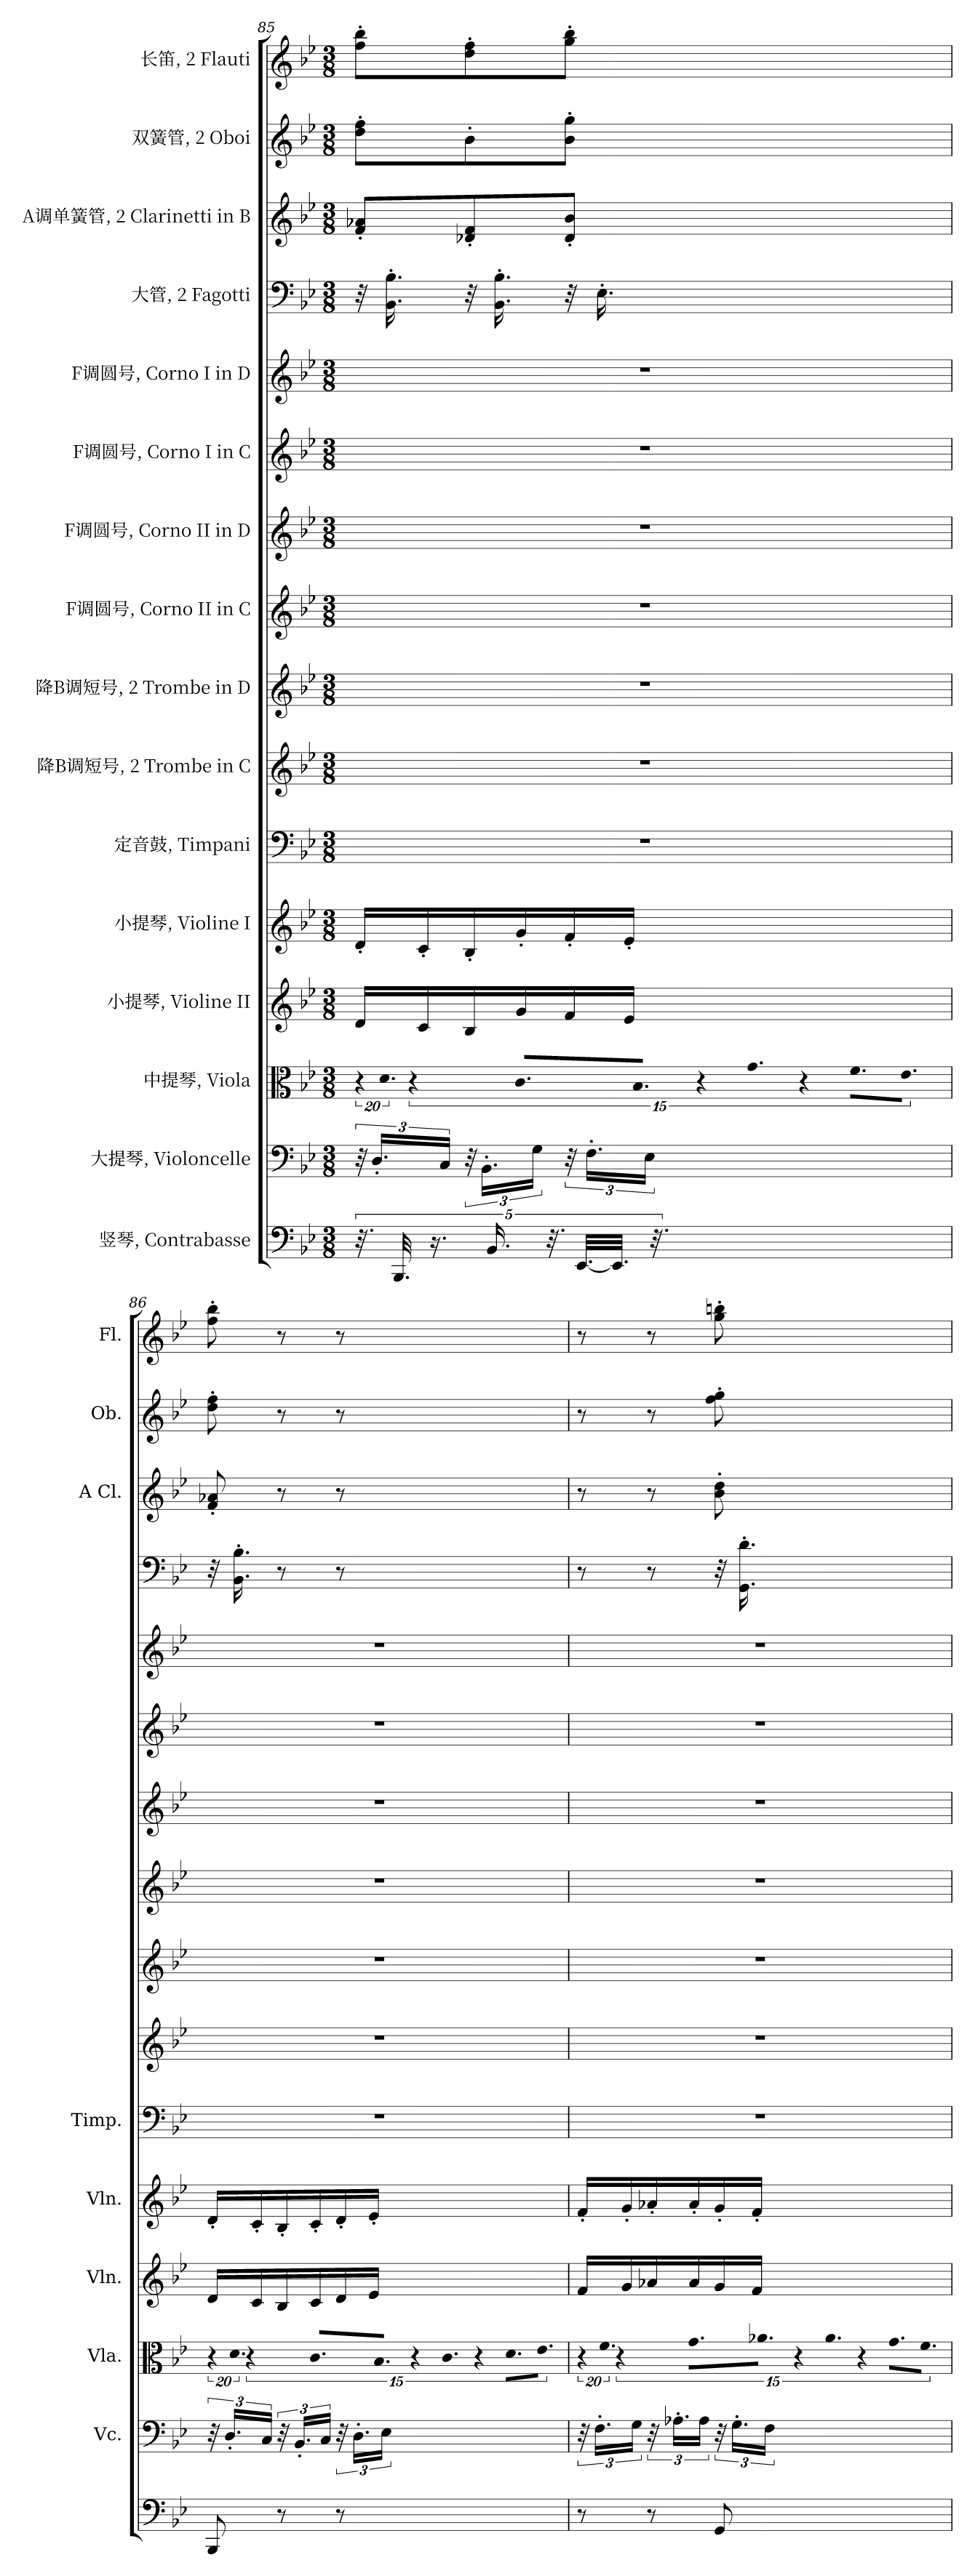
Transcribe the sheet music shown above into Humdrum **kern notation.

**kern	**kern	**kern	**kern	**kern	**kern	**kern	**kern	**kern	**kern	**kern	**kern	**kern	**kern	**kern	**kern
*part16	*part15	*part14	*part13	*part12	*part11	*part10	*part9	*part8	*part7	*part6	*part5	*part4	*part3	*part2	*part1
*staff16	*staff15	*staff14	*staff13	*staff12	*staff11	*staff10	*staff9	*staff8	*staff7	*staff6	*staff5	*staff4	*staff3	*staff2	*staff1
*I"竖琴, Contrabasse	*I"大提琴, Violoncelle	*I"中提琴, Viola	*I"小提琴, Violine II	*I"小提琴, Violine I	*I"定音鼓, Timpani	*I"降B调短号, 2 Trombe in C	*I"降B调短号, 2 Trombe in D	*I"F调圆号, Corno II in C	*I"F调圆号, Corno II in D	*I"F调圆号, Corno I in C	*I"F调圆号, Corno I in D	*I"大管, 2 Fagotti	*I"A调单簧管, 2 Clarinetti in B	*I"双簧管, 2 Oboi	*I"长笛, 2 Flauti
*	*I'Vc.	*I'Vla.	*I'Vln.	*I'Vln.	*I'Timp.	*	*	*	*	*	*	*	*I'A Cl.	*I'Ob.	*I'Fl.
*clefF4	*clefF4	*clefC3	*clefG2	*clefG2	*clefF4	*clefG2	*clefG2	*clefG2	*clefG2	*clefG2	*clefG2	*clefF4	*clefG2	*clefG2	*clefG2
*	*	*	*	*	*	*ITrd1c2	*ITrd1c2	*ITrd4c7	*ITrd4c7	*ITrd4c7	*ITrd4c7	*	*ITrd2c3	*	*
*k[b-e-]	*k[b-e-]	*k[b-e-]	*k[b-e-]	*k[b-e-]	*k[b-e-]	*k[b-e-a-d-]	*k[b-e-a-d-]	*k[b-e-a-]	*k[b-e-a-]	*k[b-e-a-]	*k[b-e-a-]	*k[b-e-]	*k[f#]	*k[b-e-]	*k[b-e-]
*M3/8	*M3/8	*M3/8	*M3/8	*M3/8	*M3/8	*M3/8	*M3/8	*M3/8	*M3/8	*M3/8	*M3/8	*M3/8	*M3/8	*M3/8	*M3/8
*MM117	*MM117	*MM117	*MM117	*MM117	*MM117	*MM117	*MM117	*MM117	*MM117	*MM117	*MM117	*MM117	*MM117	*MM117	*MM117
=85	=85	=85	=85	=85	=85	=85	=85	=85	=85	=85	=85	=85	=85	=85	=85
!	!	!LO:N:vis=64.	!	!	!	!	!	!	!	!	!	!	!	!	!
40.r	48r	640%17r	16d/LL	16d'/LL	4.r	4.r	4.r	4.r	4.r	4.r	4.r	32r	8d/' 8fn/'L	8dd\' 8ff\'L	8ff\' 8bb-\'L
.	24.D'/LL	.	.	.	.	.	.	.	.	.	.	.	.	.	.
!	!	!LO:N:vis=32.	!	!	!	!	!	!	!	!	!	!	!	!	!
.	.	640%17d\	.	.	.	.	.	.	.	.	.	.	.	.	.
.	.	.	.	.	.	.	.	.	.	.	.	16.BB-\' 16.B-\'	.	.	.
40.BBB-/	.	.	.	.	.	.	.	.	.	.	.	.	.	.	.
.	.	1920ryy	.	.	.	.	.	.	.	.	.	.	.	.	.
!	!	!LO:N:vis=64.	!	!	!	!	!	!	!	!	!	!	!	!	!
.	.	640%17r	.	.	.	.	.	.	.	.	.	.	.	.	.
.	.	.	16c/	16c'/	.	.	.	.	.	.	.	.	.	.	.
20.r	.	.	.	.	.	.	.	.	.	.	.	.	.	.	.
!	!	!LO:N:vis=32.	!	!	!	!	!	!	!	!	!	!	!	!	!
.	.	1920%103c/LLL	.	.	.	.	.	.	.	.	.	.	.	.	.
.	24C/JJ	.	.	.	.	.	.	.	.	.	.	.	.	.	.
*	*	*	*	*	*	*	*	*	*	*	*	*	*	*	*MM130
.	48r	.	16B-/	16B-'/	.	.	.	.	.	.	.	32r	8B-X/' 8d/'	8b-'\	8dd\' 8ff\'
!	!	!LO:N:vis=32.	!	!	!	!	!	!	!	!	!	!	!	!	!
.	.	1920%103B-/JJJ	.	.	.	.	.	.	.	.	.	.	.	.	.
.	24.BB-'\LL	.	.	.	.	.	.	.	.	.	.	.	.	.	.
20.BB-/	.	.	.	.	.	.	.	.	.	.	.	.	.	.	.
.	.	.	.	.	.	.	.	.	.	.	.	16.BB-\' 16.B-\'	.	.	.
!	!	!LO:N:vis=64.	!	!	!	!	!	!	!	!	!	!	!	!	!
.	.	640%17r	16g/	16g'/	.	.	.	.	.	.	.	.	.	.	.
.	24G\JJ	.	.	.	.	.	.	.	.	.	.	.	.	.	.
!	!	!LO:N:vis=32.	!	!	!	!	!	!	!	!	!	!	!	!	!
.	.	640%17g\	.	.	.	.	.	.	.	.	.	.	.	.	.
40.r	.	.	.	.	.	.	.	.	.	.	.	.	.	.	.
.	.	1920ryy	.	.	.	.	.	.	.	.	.	.	.	.	.
!	!	!LO:N:vis=64.	!	!	!	!	!	!	!	!	!	!	!	!	!
.	.	640%17r	.	.	.	.	.	.	.	.	.	.	.	.	.
*	*	*	*	*	*	*	*	*	*	*	*	*	*	*	*MM124
.	48r	.	16f/	16f'/	.	.	.	.	.	.	.	32r	8B-/' 8g/'J	8b-\' 8gg\'J	8gg\' 8bb-\'J
[40.EE-/LLL	.	.	.	.	.	.	.	.	.	.	.	.	.	.	.
!	!	!LO:N:vis=32.	!	!	!	!	!	!	!	!	!	!	!	!	!
.	.	1920%103f\LLL	.	.	.	.	.	.	.	.	.	.	.	.	.
.	24.F'\LL	.	.	.	.	.	.	.	.	.	.	.	.	.	.
.	.	.	.	.	.	.	.	.	.	.	.	16.E-'\	.	.	.
40.EE-/JJJ]	.	.	.	.	.	.	.	.	.	.	.	.	.	.	.
.	.	.	16e-/JJ	16e-'/JJ	.	.	.	.	.	.	.	.	.	.	.
!	!	!LO:N:vis=32.	!	!	!	!	!	!	!	!	!	!	!	!	!
.	.	1920%103e-\JJJ	.	.	.	.	.	.	.	.	.	.	.	.	.
.	24E-\JJ	.	.	.	.	.	.	.	.	.	.	.	.	.	.
40.r	.	.	.	.	.	.	.	.	.	.	.	.	.	.	.
!!LO:PB:g=z
=86	=86	=86	=86	=86	=86	=86	=86	=86	=86	=86	=86	=86	=86	=86	=86
*	*	*	*	*	*	*	*	*	*	*	*	*	*	*	*MM117
!	!	!LO:N:vis=64.	!	!	!	!	!	!	!	!	!	!	!	!	!
8BBB-/	48r	640%17r	16d/LL	16d'/LL	4.r	4.r	4.r	4.r	4.r	4.r	4.r	32r	8d/' 8fn/'	8dd\' 8ff\'	8ff\' 8bb-\'
.	24.D'/LL	.	.	.	.	.	.	.	.	.	.	.	.	.	.
!	!	!LO:N:vis=32.	!	!	!	!	!	!	!	!	!	!	!	!	!
.	.	640%17d\	.	.	.	.	.	.	.	.	.	.	.	.	.
.	.	.	.	.	.	.	.	.	.	.	.	16.BB-\' 16.B-\'	.	.	.
.	.	1920ryy	.	.	.	.	.	.	.	.	.	.	.	.	.
!	!	!LO:N:vis=64.	!	!	!	!	!	!	!	!	!	!	!	!	!
.	.	640%17r	.	.	.	.	.	.	.	.	.	.	.	.	.
.	.	.	16c/	16c'/	.	.	.	.	.	.	.	.	.	.	.
!	!	!LO:N:vis=32.	!	!	!	!	!	!	!	!	!	!	!	!	!
.	.	1920%103c/LLL	.	.	.	.	.	.	.	.	.	.	.	.	.
.	24C/JJ	.	.	.	.	.	.	.	.	.	.	.	.	.	.
*	*	*	*	*	*	*	*	*	*	*	*	*	*	*	*MM130
8r	48r	.	16B-/	16B-'/	.	.	.	.	.	.	.	8r	8r	8r	8r
!	!	!LO:N:vis=32.	!	!	!	!	!	!	!	!	!	!	!	!	!
.	.	1920%103B-/JJJ	.	.	.	.	.	.	.	.	.	.	.	.	.
.	24.BB-'/LL	.	.	.	.	.	.	.	.	.	.	.	.	.	.
!	!	!LO:N:vis=64.	!	!	!	!	!	!	!	!	!	!	!	!	!
.	.	640%17r	16c/	16c'/	.	.	.	.	.	.	.	.	.	.	.
.	24C/JJ	.	.	.	.	.	.	.	.	.	.	.	.	.	.
!	!	!LO:N:vis=32.	!	!	!	!	!	!	!	!	!	!	!	!	!
.	.	640%17c\	.	.	.	.	.	.	.	.	.	.	.	.	.
.	.	1920ryy	.	.	.	.	.	.	.	.	.	.	.	.	.
!	!	!LO:N:vis=64.	!	!	!	!	!	!	!	!	!	!	!	!	!
.	.	640%17r	.	.	.	.	.	.	.	.	.	.	.	.	.
*	*	*	*	*	*	*	*	*	*	*	*	*	*	*	*MM124
8r	48r	.	16d/	16d'/	.	.	.	.	.	.	.	8r	8r	8r	8r
!	!	!LO:N:vis=32.	!	!	!	!	!	!	!	!	!	!	!	!	!
.	.	1920%103d\LLL	.	.	.	.	.	.	.	.	.	.	.	.	.
.	24.D'\LL	.	.	.	.	.	.	.	.	.	.	.	.	.	.
.	.	.	16e-/JJ	16e-'/JJ	.	.	.	.	.	.	.	.	.	.	.
!	!	!LO:N:vis=32.	!	!	!	!	!	!	!	!	!	!	!	!	!
.	.	1920%103e-\JJJ	.	.	.	.	.	.	.	.	.	.	.	.	.
.	24E-\JJ	.	.	.	.	.	.	.	.	.	.	.	.	.	.
=87	=87	=87	=87	=87	=87	=87	=87	=87	=87	=87	=87	=87	=87	=87	=87
*	*	*	*	*	*	*	*	*	*	*	*	*	*	*	*MM117
!	!	!LO:N:vis=64.	!	!	!	!	!	!	!	!	!	!	!	!	!
8r	48r	640%17r	16f/LL	16f'/LL	4.r	4.r	4.r	4.r	4.r	4.r	4.r	8r	8r	8r	8r
.	24.F'\LL	.	.	.	.	.	.	.	.	.	.	.	.	.	.
!	!	!LO:N:vis=32.	!	!	!	!	!	!	!	!	!	!	!	!	!
.	.	640%17f\	.	.	.	.	.	.	.	.	.	.	.	.	.
.	.	1920ryy	.	.	.	.	.	.	.	.	.	.	.	.	.
!	!	!LO:N:vis=64.	!	!	!	!	!	!	!	!	!	!	!	!	!
.	.	640%17r	.	.	.	.	.	.	.	.	.	.	.	.	.
.	.	.	16g/	16g'/	.	.	.	.	.	.	.	.	.	.	.
!	!	!LO:N:vis=32.	!	!	!	!	!	!	!	!	!	!	!	!	!
.	.	1920%103g\LLL	.	.	.	.	.	.	.	.	.	.	.	.	.
.	24G\JJ	.	.	.	.	.	.	.	.	.	.	.	.	.	.
*	*	*	*	*	*	*	*	*	*	*	*	*	*	*	*MM130
8r	48r	.	16a-X/	16a-X'/	.	.	.	.	.	.	.	8r	8r	8r	8r
!	!	!LO:N:vis=32.	!	!	!	!	!	!	!	!	!	!	!	!	!
.	.	1920%103a-X\JJJ	.	.	.	.	.	.	.	.	.	.	.	.	.
.	24.A-X'\LL	.	.	.	.	.	.	.	.	.	.	.	.	.	.
!	!	!LO:N:vis=64.	!	!	!	!	!	!	!	!	!	!	!	!	!
.	.	640%17r	16a-/	16a-'/	.	.	.	.	.	.	.	.	.	.	.
.	24A-\JJ	.	.	.	.	.	.	.	.	.	.	.	.	.	.
!	!	!LO:N:vis=32.	!	!	!	!	!	!	!	!	!	!	!	!	!
.	.	640%17a-\	.	.	.	.	.	.	.	.	.	.	.	.	.
.	.	1920ryy	.	.	.	.	.	.	.	.	.	.	.	.	.
!	!	!LO:N:vis=64.	!	!	!	!	!	!	!	!	!	!	!	!	!
.	.	640%17r	.	.	.	.	.	.	.	.	.	.	.	.	.
*	*	*	*	*	*	*	*	*	*	*	*	*	*	*	*MM124
8GG/	48r	.	16g/	16g'/	.	.	.	.	.	.	.	32r	8g\' 8b\'	8ff\' 8gg\'	8gg\' 8bbn\'
!	!	!LO:N:vis=32.	!	!	!	!	!	!	!	!	!	!	!	!	!
.	.	1920%103g\LLL	.	.	.	.	.	.	.	.	.	.	.	.	.
.	24.G'\LL	.	.	.	.	.	.	.	.	.	.	.	.	.	.
.	.	.	.	.	.	.	.	.	.	.	.	16.GG\' 16.d\'	.	.	.
.	.	.	16f/JJ	16f'/JJ	.	.	.	.	.	.	.	.	.	.	.
!	!	!LO:N:vis=32.	!	!	!	!	!	!	!	!	!	!	!	!	!
.	.	1920%103f\JJJ	.	.	.	.	.	.	.	.	.	.	.	.	.
.	24F\JJ	.	.	.	.	.	.	.	.	.	.	.	.	.	.
=	=	=	=	=	=	=	=	=	=	=	=	=	=	=	=
*-	*-	*-	*-	*-	*-	*-	*-	*-	*-	*-	*-	*-	*-	*-	*-
